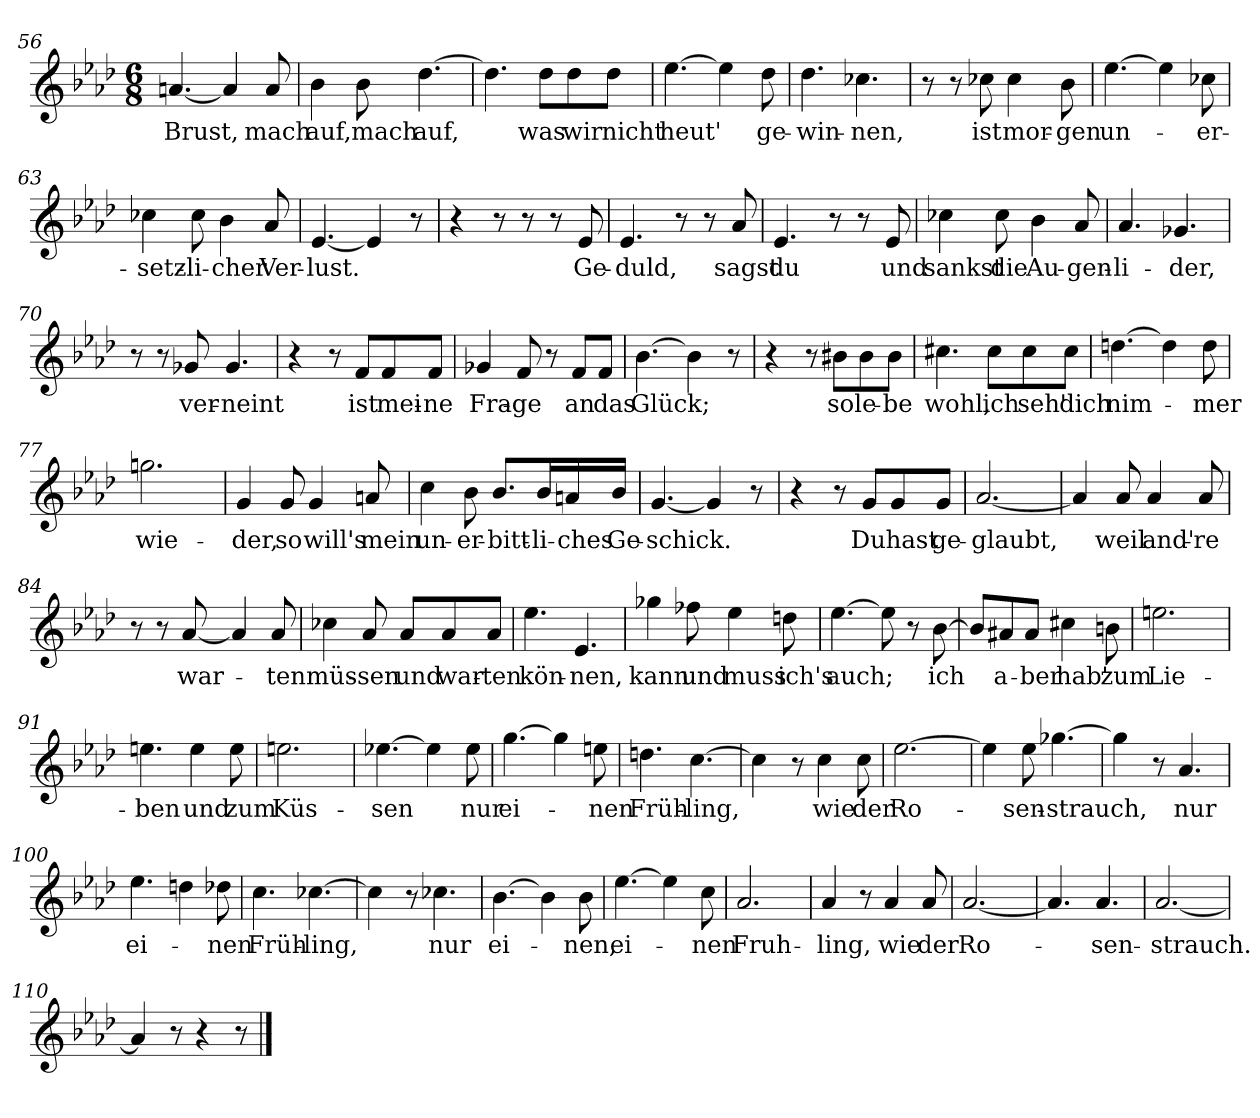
**kern	**text
*part1	*part1
*staff1	*staff1
*clefG2	*
*k[b-e-a-d-]	*
*M6/8	*
=56	=56
!	!LO:LY:b
[4.an/	Brust,
4a/]	.
!	!LO:LY:b
8a/	mach
=57	=57
!	!LO:LY:b
4b-\	auf,
!	!LO:LY:b
8b-\	mach
!	!LO:LY:b
[4.dd-\	auf,
=58	=58
4.dd-\]	.
!	!LO:LY:b
8dd-\L	was
!	!LO:LY:b
8dd-\	wir
!	!LO:LY:b
8dd-\J	nicht
=59	=59
!	!LO:LY:b
[4.ee-\	heut'
4ee-\]	.
!	!LO:LY:b
8dd-\	ge-
=60	=60
!	!LO:LY:b
4.dd-\	-win-
!	!LO:LY:b
4.cc-X\	-nen,
=61	=61
8r	.
8r	.
!	!LO:LY:b
8cc-X\	ist
!	!LO:LY:b
4cc-\	mor-
!	!LO:LY:b
8b-\	-gen
=62	=62
!	!LO:LY:b
[4.ee-\	un-
4ee-\]	.
!	!LO:LY:b
8cc-X\	-er-
!!LO:LB:g=z
=63	=63
!	!LO:LY:b
4cc-X\	-setz-
!	!LO:LY:b
8cc-\	-li-
!	!LO:LY:b
4b-\	-cher
!	!LO:LY:b
8a-/	Ver-
=64	=64
!	!LO:LY:b
[4.e-/	-lust.
4e-/]	.
8r	.
=65	=65
4r	.
8r	.
8r	.
8r	.
!	!LO:LY:b
8e-/	Ge-
=66	=66
!	!LO:LY:b
4.e-/	-duld,
8r	.
8r	.
!	!LO:LY:b
8a-/	sagst
=67	=67
!	!LO:LY:b
4.e-/	du
8r	.
8r	.
!	!LO:LY:b
8e-/	und
=68	=68
!	!LO:LY:b
4cc-X\	sankst
!	!LO:LY:b
8cc-\	die
!	!LO:LY:b
4b-\	Au-
!	!LO:LY:b
8a-/	-gen-
=69	=69
!	!LO:LY:b
4.a-/	-li-
!	!LO:LY:b
4.g-X/	-der,
=70	=70
8r	.
8r	.
!	!LO:LY:b
8g-X/	ver-
!	!LO:LY:b
4.g-/	-neint
!!LO:LB:g=z
=71	=71
4r	.
8r	.
!	!LO:LY:b
8f/L	ist
!	!LO:LY:b
8f/	mei-
!	!LO:LY:b
8f/J	-ne
=72	=72
!	!LO:LY:b
4g-X/	Fra-
!	!LO:LY:b
8f/	-ge
8r	.
!	!LO:LY:b
8f/L	an
!	!LO:LY:b
8f/J	das
=73	=73
!	!LO:LY:b
[4.b-\	Glück;
4b-\]	.
8r	.
=74	=74
4r	.
8r	.
!	!LO:LY:b
8b#X\L	so
!	!LO:LY:b
8b#\	le-
!	!LO:LY:b
8b#\J	-be
=75	=75
!	!LO:LY:b
4.cc#X\	wohl,
!	!LO:LY:b
8cc#\L	ich
!	!LO:LY:b
8cc#\	seh'
!	!LO:LY:b
8cc#\J	dich
=76	=76
!	!LO:LY:b
[4.ddn\	nim-
4dd\]	.
!	!LO:LY:b
8dd\	-mer
=77	=77
!	!LO:LY:b
2.ggn\	wie-
=78	=78
!	!LO:LY:b
4g/	-der,
!	!LO:LY:b
8g/	so
!	!LO:LY:b
4g/	will's
!	!LO:LY:b
8an/	mein
!!LO:PB:g=z
=79	=79
!	!LO:LY:b
4cc\	un-
!	!LO:LY:b
8b-\	-er-
!	!LO:LY:b
8.b-/L	-bitt-
!	!LO:LY:b
16b-/L	-li-
!	!LO:LY:b
16an/	-ches
!	!LO:LY:b
16b-/JJ	Ge-
=80	=80
!	!LO:LY:b
[4.g/	schick.
4g/]	.
8r	.
=81	=81
4r	.
8r	.
!	!LO:LY:b
8g/L	Du
!	!LO:LY:b
8g/	hast
!	!LO:LY:b
8g/J	ge-
=82	=82
!	!LO:LY:b
[2.a-/	-glaubt,
=83	=83
4a-/]	.
!	!LO:LY:b
8a-/	weil
!	!LO:LY:b
4a-/	and'-
!	!LO:LY:b
8a-/	-re
=84	=84
8r	.
8r	.
!	!LO:LY:b
[8a-/	war-
4a-/]	.
!	!LO:LY:b
8a-/	-ten
=85	=85
!	!LO:LY:b
4cc-X\	müs-
!	!LO:LY:b
8a-/	-sen
!	!LO:LY:b
8a-/L	und
!	!LO:LY:b
8a-/	war-
!	!LO:LY:b
8a-/J	-ten
!!LO:LB:g=z
=86	=86
!	!LO:LY:b
4.ee-\	kön-
!	!LO:LY:b
4.e-/	-nen,
=87	=87
!	!LO:LY:b
4gg-X\	kann
!	!LO:LY:b
8ff-X\	und
!	!LO:LY:b
4ee-\	muss
!	!LO:LY:b
8ddn\	ich's
=88	=88
!	!LO:LY:b
[4.ee-\	auch;
8ee-\]	.
8r	.
!	!LO:LY:b
[8b-\	ich
=89	=89
8b-/L]	.
!	!LO:LY:b
8a#X/	a-
!	!LO:LY:b
8a#/J	-ber
!	!LO:LY:b
4cc#X\	hab'
!	!LO:LY:b
8bn\	zum
=90	=90
!	!LO:LY:b
2.een\	Lie-
=91	=91
!	!LO:LY:b
4.een\	-ben
!	!LO:LY:b
4ee\	und
!	!LO:LY:b
8ee\	zum
=92	=92
!	!LO:LY:b
2.een\	Küs-
=93	=93
!	!LO:LY:b
[4.ee-X\	-sen
4ee-\]	.
!	!LO:LY:b
8ee-\	nur
=94	=94
!	!LO:LY:b
[4.gg\	ei-
4gg\]	.
!	!LO:LY:b
8een\	-nen
!!LO:LB:g=z
=95	=95
!	!LO:LY:b
4.ddn\	Früh-
!	!LO:LY:b
[4.cc\	-ling,
=96	=96
4cc\]	.
8r	.
!	!LO:LY:b
4cc\	wie
!	!LO:LY:b
8cc\	der
=97	=97
!	!LO:LY:b
[2.ee-\	Ro-
=98	=98
4ee-\]	.
!	!LO:LY:b
8ee-\	-sen-
!	!LO:LY:b
[4.gg-X\	-strauch,
=99	=99
4gg-\]	.
8r	.
!	!LO:LY:b
4.a-/	nur
=100	=100
!	!LO:LY:b
4.ee-\	ei-
4ddn\	.
!	!LO:LY:b
8dd-X\	-nen
=101	=101
!	!LO:LY:b
4.cc\	Früh-
!	!LO:LY:b
[4.cc-X\	-ling,
=102	=102
4cc-\]	.
8r	.
!	!LO:LY:b
4.cc-X\	nur
=103	=103
!	!LO:LY:b
[4.b-\	ei-
4b-\]	.
!	!LO:LY:b
8b-\	-nen,
=104	=104
!	!LO:LY:b
[4.ee-\	ei-
4ee-\]	.
!	!LO:LY:b
8cc\	-nen
!!LO:LB:g=z
=105	=105
!	!LO:LY:b
2.a-/	Fruh-
=106	=106
!	!LO:LY:b
4a-/	-ling,
8r	.
!	!LO:LY:b
4a-/	wie
!	!LO:LY:b
8a-/	der
=107	=107
!	!LO:LY:b
[2.a-/	Ro-
=108	=108
4.a-/]	.
!	!LO:LY:b
4.a-/	-sen-
=109	=109
!	!LO:LY:b
[2.a-/	-strauch.
=110	=110
4a-/]	.
8r	.
4r	.
8r	.
==	==
*-	*-
